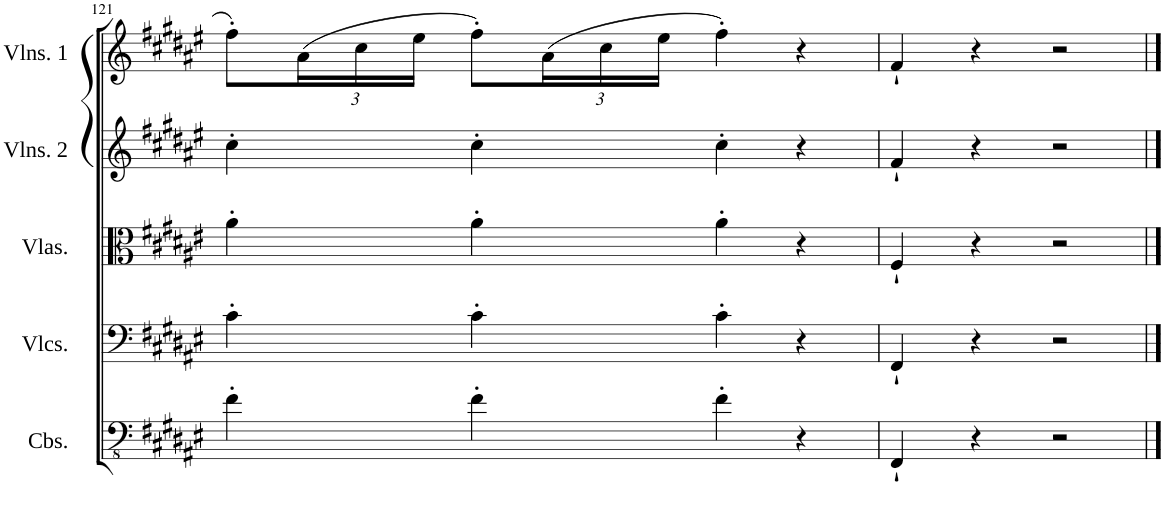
**kern	**kern	**kern	**kern	**kern
*part5	*part4	*part3	*part2	*part1
*staff5	*staff4	*staff3	*staff2	*staff1
*I"Contrabasses	*I"Violoncellos	*I"Violas	*I"Violins 2	*I"Violins 1
*I'Cbs.	*I'Vlcs.	*I'Vlas.	*I'Vlns. 2	*I'Vlns. 1
!!LO:PB:g=z
*clefFv4	*clefF4	*clefC3	*clefG2	*clefG2
*k[f#c#g#d#a#e#]	*k[f#c#g#d#a#e#]	*k[f#c#g#d#a#e#]	*k[f#c#g#d#a#e#]	*k[f#c#g#d#a#e#]
*M4/4	*M4/4	*M4/4	*M4/4	*M4/4
=121	=121	=121	=121	=121
4F#'\	4c#'\	4a#'\	4cc#'\	8ff#'\L
*	*	*	*	*Xbrackettup
.	.	.	.	(24a#\L
.	.	.	.	24cc#\
.	.	.	.	24ee#\JJ
4F#'\	4c#'\	4a#'\	4cc#'\	8ff#'\L)
.	.	.	.	(24a#\L
.	.	.	.	24cc#\
.	.	.	.	24ee#\JJ
4F#'\	4c#'\	4a#'\	4cc#'\	4ff#'\)
4r	4r	4r	4r	4r
=122	=122	=122	=122	=122
4FFF#`/	4FF#`/	4F#`/	4f#`/	4f#`/
4r	4r	4r	4r	4r
2r	2r	2r	2r	2r
==	==	==	==	==
*-	*-	*-	*-	*-
